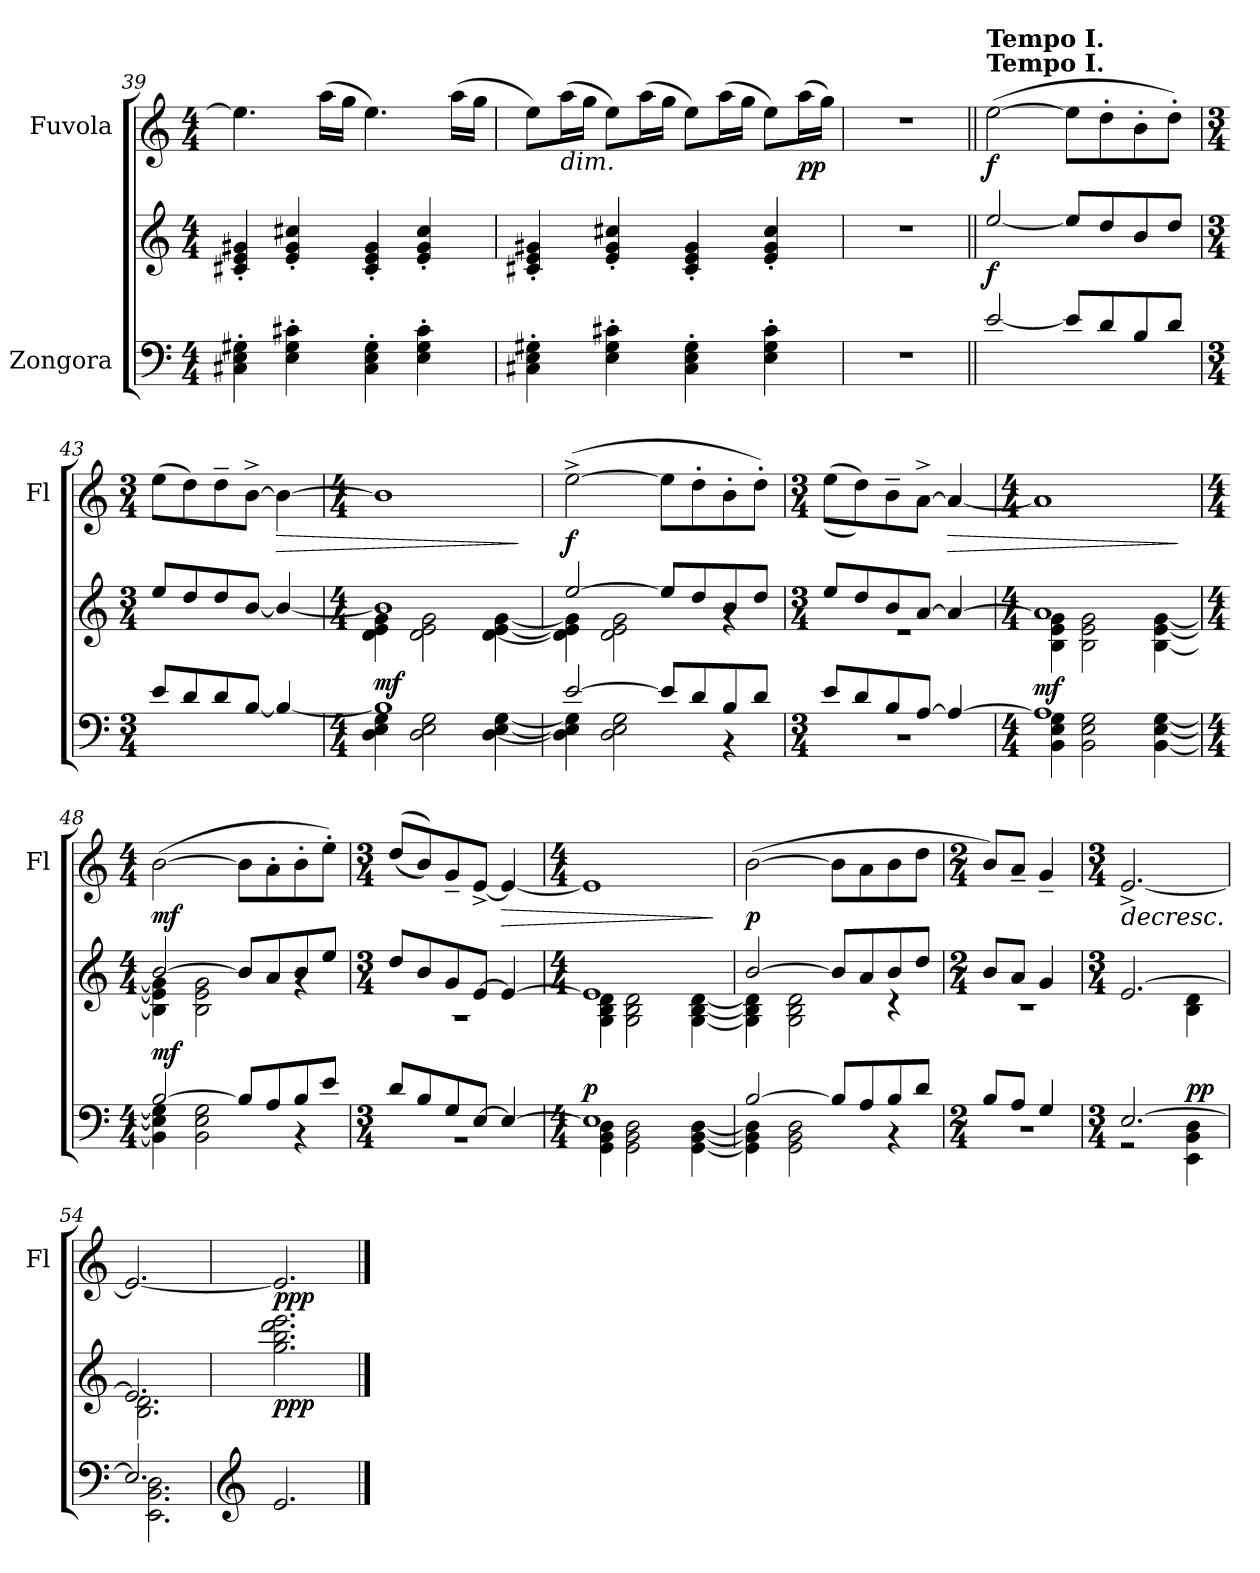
**kern	**kern	**dynam	**kern	**dynam
*part2	*part2	*part2	*part1	*part1
*staff3	*staff2	*staff2/3	*staff1	*staff1
*I"Zongora	*	*	*I"Fuvola	*
*	*	*	*I'Fl	*
*clefF4	*clefG2	*	*clefG2	*
*k[]	*k[]	*	*k[]	*
*M4/4	*M4/4	*	*M4/4	*
=39	=39	=39	=39	=39
4C#X\' 4E\' 4G#X\'	4c#X/' 4e/' 4g#X/'	.	4.ee\]	.
4E\' 4G#\' 4c#X\'	4e/' 4g#/' 4cc#X/'	.	.	.
.	.	.	(16aa\LL	.
.	.	.	16gg\JJ	.
4C#\' 4E\' 4G#\'	4c#/' 4e/' 4g#/'	.	4.ee\)	.
4E\' 4G#\' 4c#\'	4e/' 4g#/' 4cc#/'	.	.	.
.	.	.	(16aa\LL	.
.	.	.	16gg\JJ	.
=40	=40	=40	=40	=40
4C#X\' 4E\' 4G#X\'	4c#X/' 4e/' 4g#X/'	.	8ee\L)	.
!	!	!	!LO:TX:b:i:t=dim.	!
.	.	.	(16aa\L	.
.	.	.	16gg\JJ	.
4E\' 4G#\' 4c#X\'	4e/' 4g#/' 4cc#X/'	.	8ee\L)	.
.	.	.	(16aa\L	.
.	.	.	16gg\JJ	.
4C#\' 4E\' 4G#\'	4c#/' 4e/' 4g#/'	.	8ee\L)	.
.	.	.	(16aa\L	.
.	.	.	16gg\JJ	.
4E\' 4G#\' 4c#\'	4e/' 4g#/' 4cc#/'	.	8ee\L)	.
!	!	!	!	!LO:DY:b
.	.	.	(16aa\L	pp
.	.	.	16gg\JJ)	.
=41	=41	=41	=41	=41
1r	1r	.	1r	.
!!LO:LB:g=z
=42||	=42||	=42||	=42||	=42||
!	!	!	!LO:TX:a:B:t=Tempo I.	!
!	!	!	!LO:TX:a:B:t=Tempo I.	!
!	!	!LO:DY:b	!	!LO:DY:b
[2e/	[2ee/	f	([2ee\	f
8e/L]	8ee/L]	.	8ee\L]	.
8d/	8dd/	.	8dd'\	.
8B/	8b/	.	8b'\	.
8d/J	8dd/J	.	8dd'\J)	.
=43	=43	=43	=43	=43
*M3/4	*M3/4	*	*M3/4	*
8e/L	8ee/L	.	(8ee\L	.
8d/	8dd/	.	8dd\)	.
8d/	8dd/	.	8dd~\	.
[8B/J	[8b/J	.	[8b^\J	.
!	!	!	!	!LO:HP:b
4B/_	4b/_	.	4b\_	>
=44	=44	=44	=44	=44
*M4/4	*M4/4	*	*M4/4	*
*^	*^	*	*	*
!	!	!	!	!LO:DY:a=2	!	!
1B]	4D\ 4E\ 4G\	1b]	4d\ 4e\ 4g\	mf	1b]	.
.	2D\ 2E\ 2G\	.	2d\ 2e\ 2g\	.	.	.
.	[4D\ [4E\ [4G\	.	[4d\ [4e\ [4g\	.	.	.
*v	*v	*	*	*	*	*
*	*v	*v	*	*	*
.	.	.	.	]
=45	=45	=45	=45	=45
*^	*^	*	*	*
!	!	!	!	!	!	!LO:DY:b
[2e/	4D\] 4E\] 4G\]	[2ee/	4d\] 4e\] 4g\]	.	([2ee^\	f
.	2D\ 2E\ 2G\	.	2d\ 2e\ 2g\	.	.	.
8e/L]	.	8ee/L]	.	.	8ee\L]	.
8d/	.	8dd/	.	.	8dd'\	.
8B/	4rBB	8b/	4rg	.	8b'\	.
8d/J	.	8dd/J	.	.	8dd'\J)	.
!!LO:LB:g=z
=46	=46	=46	=46	=46	=46	=46
*M3/4	*	*M3/4	*	*	*M3/4	*
8e/L	2.r	8ee/L	2.r	.	((8ee\L	.
8d/	.	8dd/	.	.	8dd\))	.
8B/	.	8b/	.	.	8b~\	.
[8A/J	.	[8a/J	.	.	[8a^\J	.
!	!	!	!	!	!	!LO:HP:b
4A/_	.	4a/_	.	.	4a/_	>
=47	=47	=47	=47	=47	=47	=47
*M4/4	*	*M4/4	*	*	*M4/4	*
!	!	!	!	!LO:DY:a=2	!	!
1A]	4BB\ 4E\ 4G\	1a]	4B\ 4e\ 4g\	mf	1a]	.
.	2BB\ 2E\ 2G\	.	2B\ 2e\ 2g\	.	.	.
.	[4BB\ [4E\ [4G\	.	[4B\ [4e\ [4g\	.	.	.
*v	*v	*	*	*	*	*
*	*v	*v	*	*	*
.	.	.	.	]
=48	=48	=48	=48	=48
*M4/4	*M4/4	*	*M4/4	*
*^	*^	*	*	*
!	!	!	!	!LO:DY:a=2	!	!LO:DY:b
[2B/	4BB\] 4E\] 4G\]	[2b/	4B\] 4e\] 4g\]	mf	([2b\	mf
.	2BB\ 2E\ 2G\	.	2B\ 2e\ 2g\	.	.	.
8B/L]	.	8b/L]	.	.	8b\L]	.
8A/	.	8a/	.	.	8a'\	.
8B/	4r	8b/	4rg	.	8b'\	.
8e/J	.	8ee/J	.	.	8ee'\J)	.
=49	=49	=49	=49	=49	=49	=49
*M3/4	*	*M3/4	*	*	*M3/4	*
8d/L	2.r	8dd/L	2.r	.	((8dd/L	.
8B/	.	8b/	.	.	8b/))	.
8G/	.	8g/	.	.	8g~/	.
[8E/J	.	[8e/J	.	.	[8e^/J	.
!	!	!	!	!	!	!LO:HP:b
4E/_	.	4e/_	.	.	4e/_	>
=50	=50	=50	=50	=50	=50	=50
*M4/4	*	*M4/4	*	*	*M4/4	*
!	!	!	!	!LO:DY:a=2	!	!
1E]	4GG\ 4BB\ 4D\	1e]	4G\ 4B\ 4d\	p	1e]	.
.	2GG\ 2BB\ 2D\	.	2G\ 2B\ 2d\	.	.	.
.	[4GG\ [4BB\ [4D\	.	[4G\ [4B\ [4d\	.	.	.
*v	*v	*	*	*	*	*
*	*v	*v	*	*	*
.	.	.	.	]
!!LO:LB:g=z
=51	=51	=51	=51	=51
*^	*^	*	*	*
!	!	!	!	!	!	!LO:DY:b
[2B/	4GG\] 4BB\] 4D\]	[2b/	4G\] 4B\] 4d\]	.	([2b\	p
.	2GG\ 2BB\ 2D\	.	2G\ 2B\ 2d\	.	.	.
8B/L]	.	8b/L]	.	.	8b\L]	.
8A/	.	8a/	.	.	8a\	.
8B/	4r	8b/	4r	.	8b\	.
8d/J	.	8dd/J	.	.	8dd\J	.
=52	=52	=52	=52	=52	=52	=52
*M2/4	*	*M2/4	*	*	*M2/4	*
8B/L	2r	8b/L	2r	.	8b/L)	.
8A/J	.	8a/J	.	.	8a~/J	.
4G/	.	4g/	.	.	4g~/	.
=53	=53	=53	=53	=53	=53	=53
*M3/4	*	*M3/4	*	*	*M3/4	*
!	!	!	!	!	!	!LO:HP:b
[2.E/	2r	[2.e/	2ryy	.	[2.e^/	>
!	!	!	!	!LO:DY:a=2	!	!
.	4EE\ 4BB\ 4D\	.	4B\ 4d\	pp	.	.
=54	=54	=54	=54	=54	=54	=54
2.E/]	2.EE\ 2.BB\ 2.D\	2.e/]	2.B\ 2.d\	.	2.e/_	.
*v	*v	*	*	*	*	*
*	*v	*v	*	*	*
=55	=55	=55	=55	=55
*clefG2	*	*	*	*
*^	*^	*	*	*
!	!	!	!	!LO:DY:b	!	!LO:DY:b
*v	*v	*	*	*	*	*
*	*v	*v	*	*	*
2.e/	2.gg\ 2.bb\ 2.ddd\ 2.eee\	ppp	2.e/]	ppp
.	.	.	.	]
==	==	==	==	==
*-	*-	*-	*-	*-
